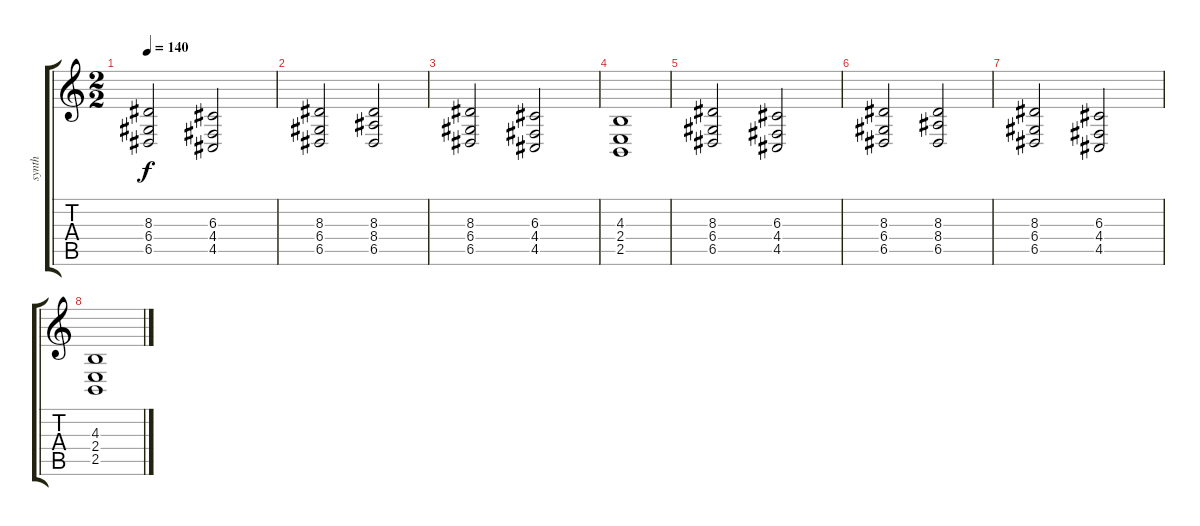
\track ("synth" "synth") {instrument pad5bowed}
\staff {score tabs}
\tuning (E4 B3 G3 D3 A2 E2) {hide}
\ts (2 2)
\tempo 140
\clef g2
\ks c
(8.3 6.4 6.5).2{dy f instrument pad5bowed} (6.3 4.4 4.5).2 |
(8.3 6.4 6.5).2 (8.3 8.4 6.5).2 |
(8.3 6.4 6.5).2 (6.3 4.4 4.5).2 |
(4.3 2.4 2.5).1 |
(8.3 6.4 6.5).2 (6.3 4.4 4.5).2 |
(8.3 6.4 6.5).2 (8.3 8.4 6.5).2 |
(8.3 6.4 6.5).2 (6.3 4.4 4.5).2 |
(4.3 2.4 2.5).1
